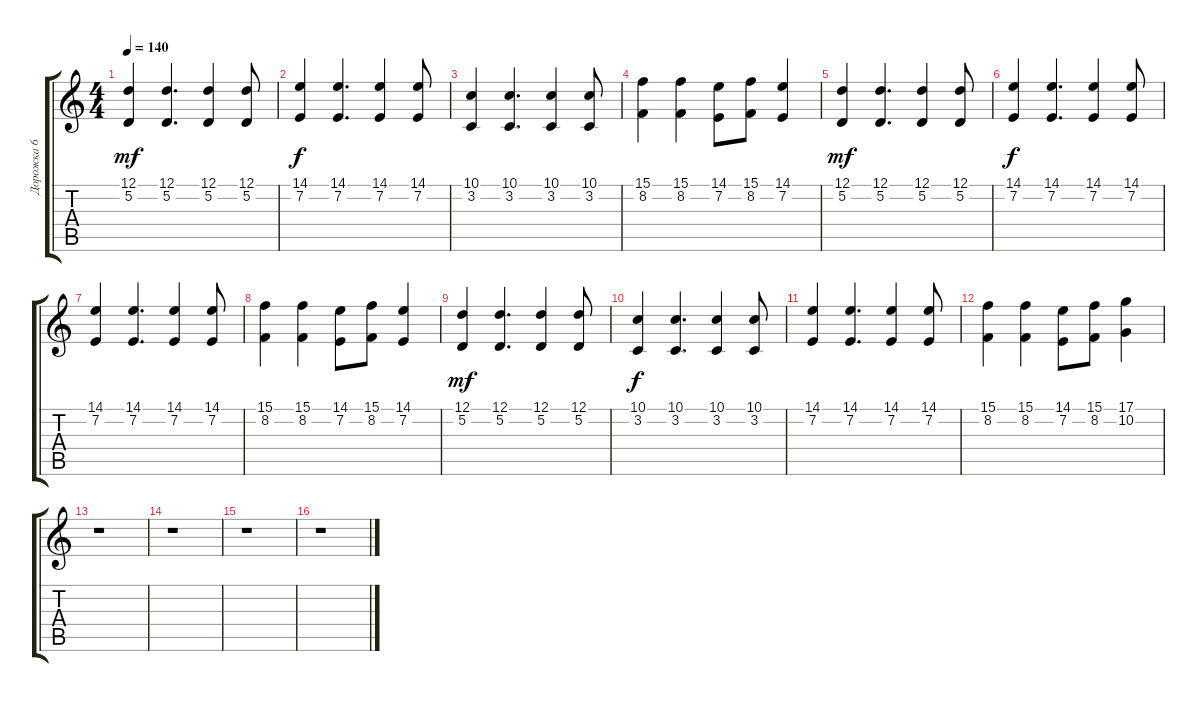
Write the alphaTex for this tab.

\track ("Дорожка 6" "Дорожка 6") {instrument musicbox}
\staff {score tabs}
\tuning (D4 A3 F3 C3 G2 C2) {hide}
\ts (4 4)
\tempo 140
\clef g2
\ks c
(12.1 5.2).4{dy mf} (12.1 5.2).4{d} (12.1 5.2).4 (12.1 5.2).8 |
(14.1 7.2).4{dy f} (14.1 7.2).4{d} (14.1 7.2).4 (14.1 7.2).8 |
(10.1 3.2).4 (10.1 3.2).4{d} (10.1 3.2).4 (10.1 3.2).8 |
(15.1 8.2).4 (15.1 8.2).4 (14.1 7.2).8 (15.1 8.2).8 (14.1 7.2).4 |
(12.1 5.2).4{dy mf} (12.1 5.2).4{d} (12.1 5.2).4 (12.1 5.2).8 |
(14.1 7.2).4{dy f} (14.1 7.2).4{d} (14.1 7.2).4 (14.1 7.2).8 |
(14.1 7.2).4 (14.1 7.2).4{d} (14.1 7.2).4 (14.1 7.2).8 |
(15.1 8.2).4 (15.1 8.2).4 (14.1 7.2).8 (15.1 8.2).8 (14.1 7.2).4 |
(12.1 5.2).4{dy mf} (12.1 5.2).4{d} (12.1 5.2).4 (12.1 5.2).8 |
(10.1 3.2).4{dy f} (10.1 3.2).4{d} (10.1 3.2).4 (10.1 3.2).8 |
(14.1 7.2).4 (14.1 7.2).4{d} (14.1 7.2).4 (14.1 7.2).8 |
(15.1 8.2).4 (15.1 8.2).4 (14.1 7.2).8 (15.1 8.2).8 (17.1 10.2).4 |
r.1 |
r.1 |
r.1 |
r.1
